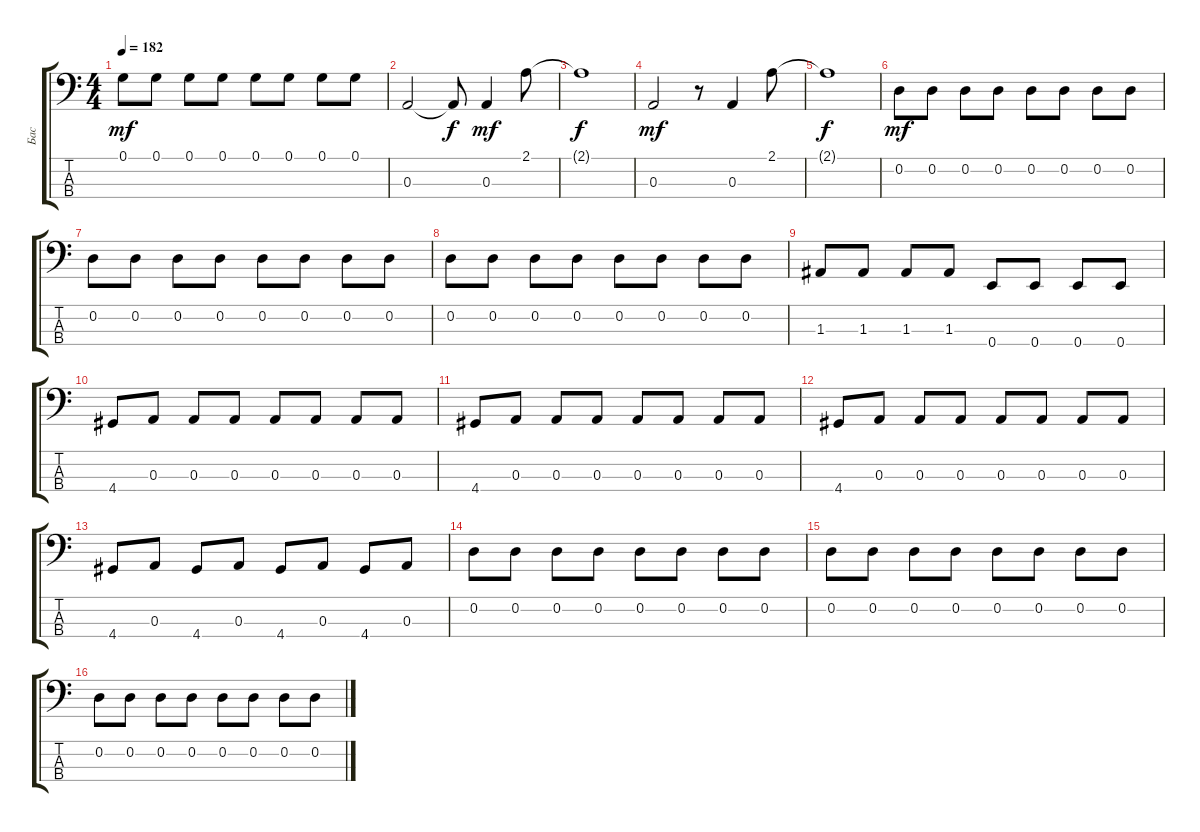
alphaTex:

\track ("Бас" "Бас") {instrument electricbasspick}
\staff {score tabs}
\tuning (G2 D2 A1 E1) {hide}
\ts (4 4)
\tempo 182
\clef f4
\ks c
0.1.8{dy mf} 0.1.8 0.1.8 0.1.8 0.1.8 0.1.8 0.1.8 0.1.8 |
0.3.2 0.3{t}.8{dy f} 0.3.4{dy mf} 2.1.8 |
2.1{t}.1{dy f} |
0.3.2{dy mf} r.8 0.3.4 2.1.8 |
2.1{t}.1{dy f} |
0.2.8{dy mf} 0.2.8 0.2.8 0.2.8 0.2.8 0.2.8 0.2.8 0.2.8 |
0.2.8 0.2.8 0.2.8 0.2.8 0.2.8 0.2.8 0.2.8 0.2.8 |
0.2.8 0.2.8 0.2.8 0.2.8 0.2.8 0.2.8 0.2.8 0.2.8 |
1.3.8 1.3.8 1.3.8 1.3.8 0.4.8 0.4.8 0.4.8 0.4.8 |
4.4.8 0.3.8 0.3.8 0.3.8 0.3.8 0.3.8 0.3.8 0.3.8 |
4.4.8 0.3.8 0.3.8 0.3.8 0.3.8 0.3.8 0.3.8 0.3.8 |
4.4.8 0.3.8 0.3.8 0.3.8 0.3.8 0.3.8 0.3.8 0.3.8 |
4.4.8 0.3.8 4.4.8 0.3.8 4.4.8 0.3.8 4.4.8 0.3.8 |
0.2.8 0.2.8 0.2.8 0.2.8 0.2.8 0.2.8 0.2.8 0.2.8 |
0.2.8 0.2.8 0.2.8 0.2.8 0.2.8 0.2.8 0.2.8 0.2.8 |
0.2.8 0.2.8 0.2.8 0.2.8 0.2.8 0.2.8 0.2.8 0.2.8
